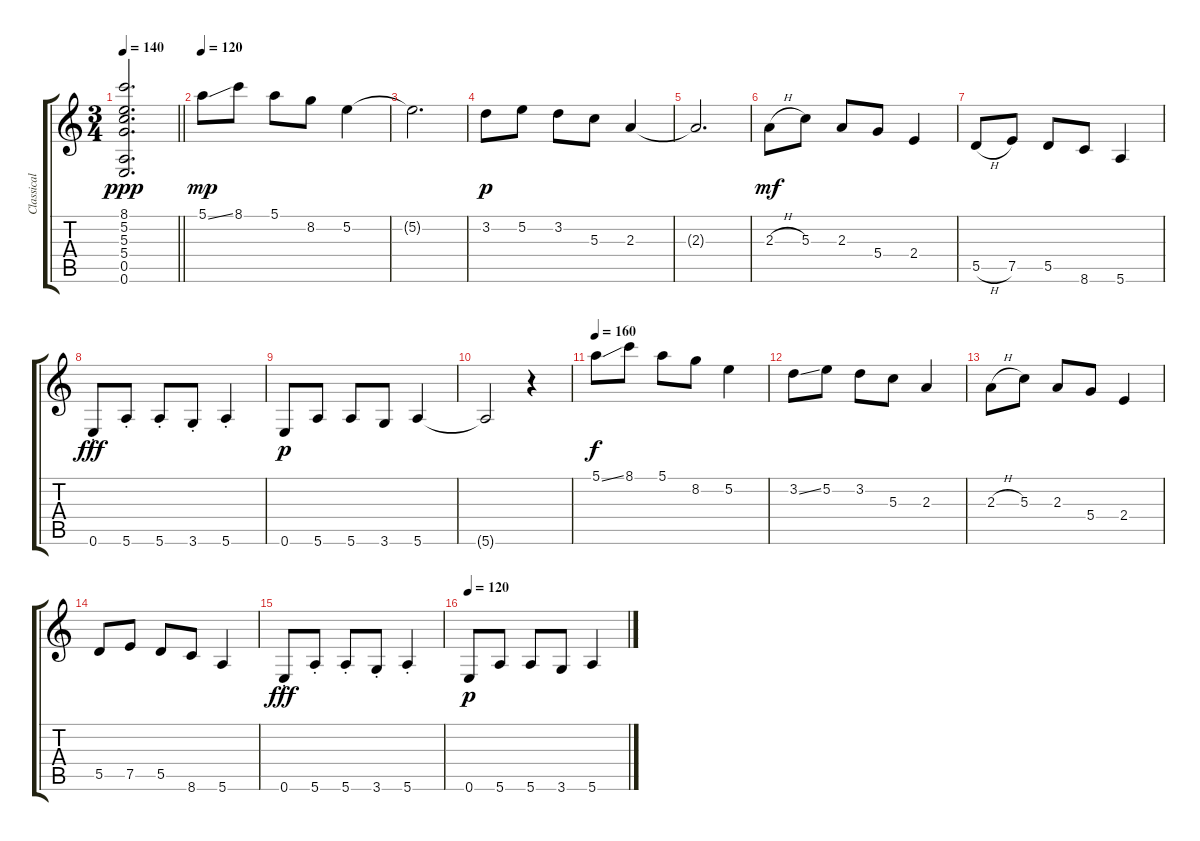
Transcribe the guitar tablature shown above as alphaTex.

\track ("Classical Guitar" "Classical ") {instrument acousticguitarnylon}
\staff {score tabs}
\tuning (E4 B3 G3 D3 A2 E2) {hide}
\ts (3 4)
\tempo 140
\clef g2
\barLineRight lightlight
\ks c
(8.1{t} 5.2{t} 5.3{t} 5.4{t} 0.5{t} 0.6{t}).2{d dy ppp} |
\tempo 120
5.1{ss}.8{dy mp} 8.1.8 5.1.8 8.2.8 5.2.4 |
5.2{t}.2{d} |
3.2.8{dy p} 5.2.8 3.2.8 5.3.8 2.3.4 |
2.3{t}.2{d} |
2.3{h}.8{dy mf} 5.3.8 2.3.8 5.4.8 2.4.4 |
5.5{h}.8 7.5.8 5.5.8 8.6.8 5.6.4 |
0.6{st}.8{dy fff} 5.6{st}.8 5.6{st}.8 3.6{st}.8 5.6{st}.4 |
0.6.8{dy p} 5.6.8 5.6.8 3.6.8 5.6.4 |
5.6{t}.2 r.4 |
\tempo 160
5.1{ss}.8{dy f} 8.1.8 5.1.8 8.2.8 5.2.4 |
3.2{ss}.8 5.2.8 3.2.8 5.3.8 2.3.4 |
2.3{h}.8 5.3.8 2.3.8 5.4.8 2.4.4 |
5.5.8 7.5.8 5.5.8 8.6.8 5.6.4 |
0.6{st}.8{dy fff} 5.6{st}.8 5.6{st}.8 3.6{st}.8 5.6{st}.4 |
\tempo 120
0.6.8{dy p} 5.6.8 5.6.8 3.6.8 5.6.4
